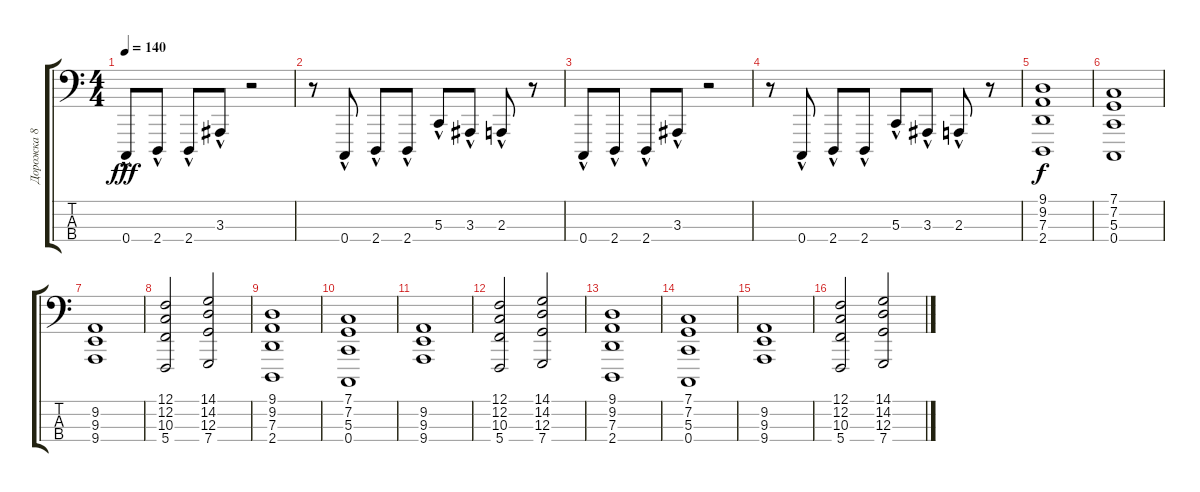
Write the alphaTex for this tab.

\track ("Дорожка 8" "Дорожка 8") {instrument lead2sawtooth}
\staff {score tabs}
\tuning (F2 C2 G1 C1) {hide}
\ts (4 4)
\tempo 140
\clef f4
\ks c
0.4{hac}.8{dy fff} 2.4{hac}.8 2.4{hac}.8 3.3{hac}.8 r.2 |
r.8 0.4{hac}.8 2.4{hac}.8 2.4{hac}.8 5.3{hac}.8 3.3{hac}.8 2.3{hac}.8 r.8 |
0.4{hac}.8 2.4{hac}.8 2.4{hac}.8 3.3{hac}.8 r.2 |
r.8 0.4{hac}.8 2.4{hac}.8 2.4{hac}.8 5.3{hac}.8 3.3{hac}.8 2.3{hac}.8 r.8 |
(9.1 9.2 7.3 2.4).1{dy f instrument lead1square} |
(7.1 7.2 5.3 0.4).1 |
(9.2 9.3 9.4).1 |
(12.1 12.2 10.3 5.4).2 (14.1 14.2 12.3 7.4).2 |
(9.1 9.2 7.3 2.4).1 |
(7.1 7.2 5.3 0.4).1 |
(9.2 9.3 9.4).1 |
(12.1 12.2 10.3 5.4).2 (14.1 14.2 12.3 7.4).2 |
(9.1 9.2 7.3 2.4).1 |
(7.1 7.2 5.3 0.4).1 |
(9.2 9.3 9.4).1 |
(12.1 12.2 10.3 5.4).2 (14.1 14.2 12.3 7.4).2
